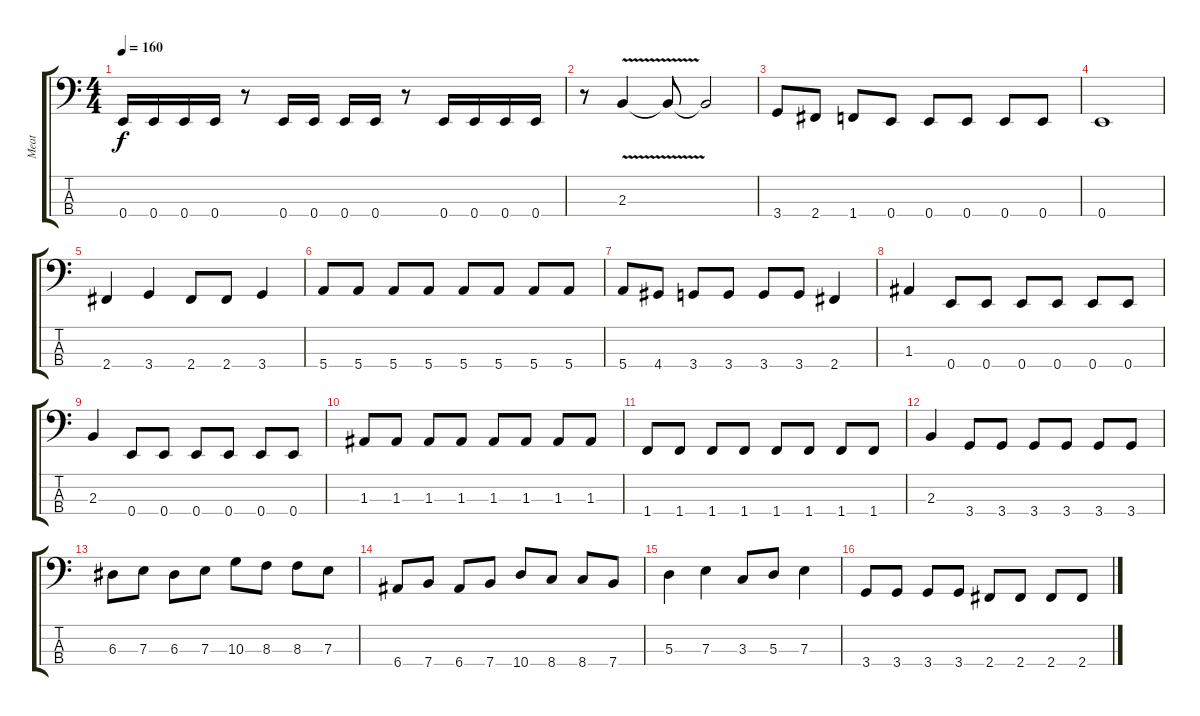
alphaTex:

\track ("Meat" "Meat") {instrument electricbasspick}
\staff {score tabs}
\tuning (G2 D2 A1 E1) {hide}
\ts (4 4)
\tempo 160
\clef f4
\ks c
0.4.16{dy f instrument electricbasspick} 0.4.16 0.4.16 0.4.16 r.8 0.4.16 0.4.16 0.4.16 0.4.16 r.8 0.4.16 0.4.16 0.4.16 0.4.16 |
r.8 2.3{v}.4 2.3{t}.8 2.3{t}.2 |
3.4.8 2.4.8 1.4.8 0.4.8 0.4.8 0.4.8 0.4.8 0.4.8 |
0.4.1 |
2.4.4 3.4.4 2.4.8 2.4.8 3.4.4 |
5.4.8 5.4.8 5.4.8 5.4.8 5.4.8 5.4.8 5.4.8 5.4.8 |
5.4.8 4.4.8 3.4.8 3.4.8 3.4.8 3.4.8 2.4.4 |
1.3.4 0.4.8 0.4.8 0.4.8 0.4.8 0.4.8 0.4.8 |
2.3.4 0.4.8 0.4.8 0.4.8 0.4.8 0.4.8 0.4.8 |
1.3.8 1.3.8 1.3.8 1.3.8 1.3.8 1.3.8 1.3.8 1.3.8 |
1.4.8 1.4.8 1.4.8 1.4.8 1.4.8 1.4.8 1.4.8 1.4.8 |
2.3.4 3.4.8 3.4.8 3.4.8 3.4.8 3.4.8 3.4.8 |
6.3.8 7.3.8 6.3.8 7.3.8 10.3.8 8.3.8 8.3.8 7.3.8 |
6.4.8 7.4.8 6.4.8 7.4.8 10.4.8 8.4.8 8.4.8 7.4.8 |
5.3.4 7.3.4 3.3.8 5.3.8 7.3.4 |
3.4.8 3.4.8 3.4.8 3.4.8 2.4.8 2.4.8 2.4.8 2.4.8
